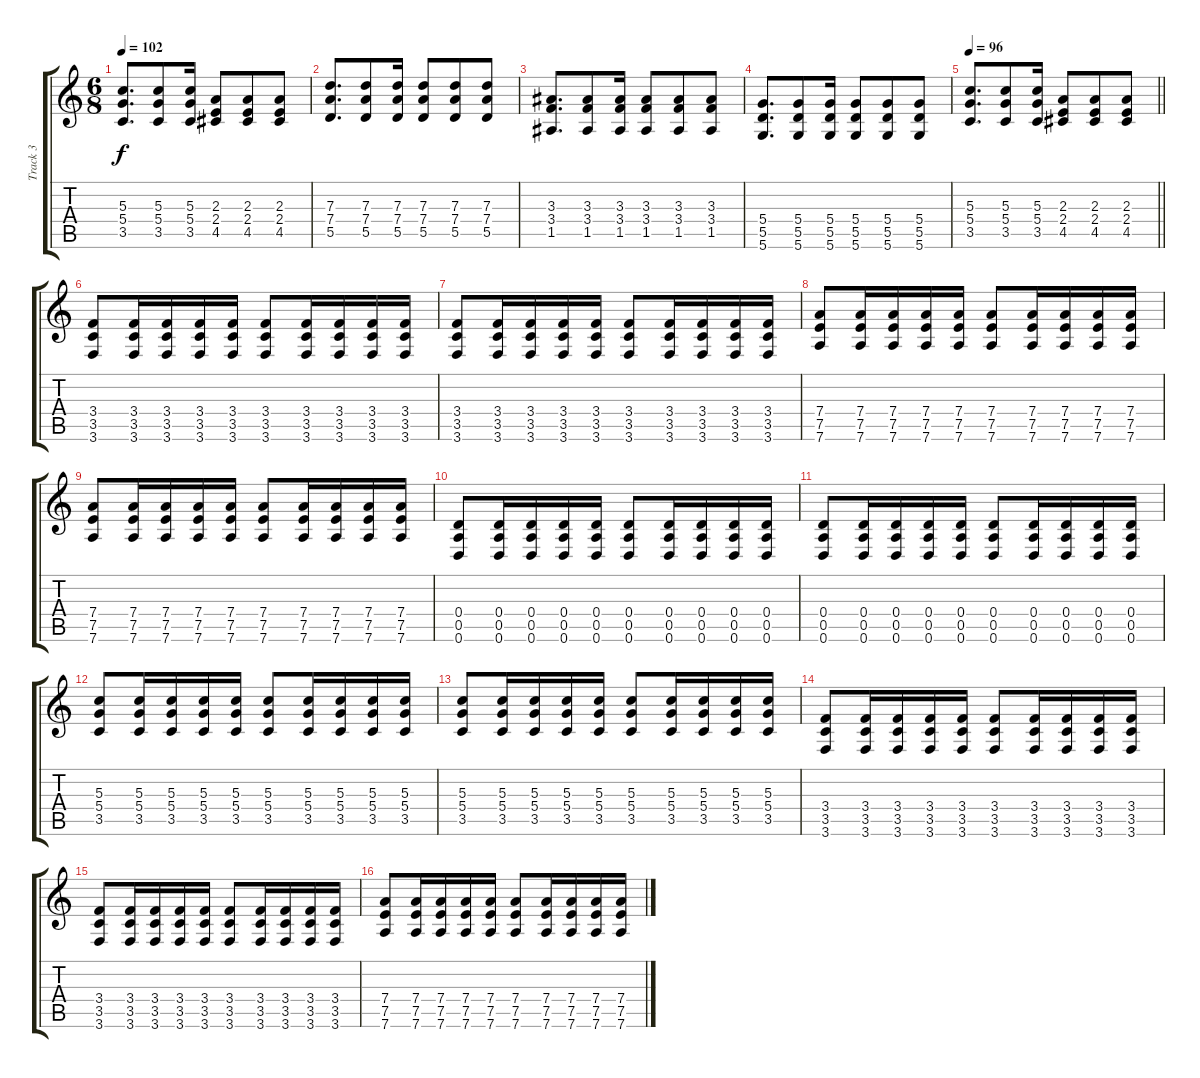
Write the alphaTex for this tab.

\track ("Track 3" "Track 3") {instrument distortionguitar}
\staff {score tabs}
\tuning (E4 B3 G3 D3 A2 D2) {hide}
\ts (6 8)
\tempo 102
\clef g2
\ks c
(5.3 5.4 3.5).8{d dy f} (5.3 5.4 3.5).8 (5.3 5.4 3.5).16 (2.3 2.4 4.5).8 (2.3 2.4 4.5).8 (2.3 2.4 4.5).8 |
(7.3 7.4 5.5).8{d} (7.3 7.4 5.5).8 (7.3 7.4 5.5).16 (7.3 7.4 5.5).8 (7.3 7.4 5.5).8 (7.3 7.4 5.5).8 |
(3.3 3.4 1.5).8{d} (3.3 3.4 1.5).8 (3.3 3.4 1.5).16 (3.3 3.4 1.5).8 (3.3 3.4 1.5).8 (3.3 3.4 1.5).8 |
(5.4 5.5 5.6).8{d} (5.4 5.5 5.6).8 (5.4 5.5 5.6).16 (5.4 5.5 5.6).8 (5.4 5.5 5.6).8 (5.4 5.5 5.6).8 |
\tempo 96
\barLineRight lightlight
(5.3 5.4 3.5).8{d} (5.3 5.4 3.5).8 (5.3 5.4 3.5).16 (2.3 2.4 4.5).8 (2.3 2.4 4.5).8 (2.3 2.4 4.5).8 |
(3.4 3.5 3.6).8{volume 13} (3.4 3.5 3.6).16 (3.4 3.5 3.6).16 (3.4 3.5 3.6).16 (3.4 3.5 3.6).16 (3.4 3.5 3.6).8 (3.4 3.5 3.6).16 (3.4 3.5 3.6).16 (3.4 3.5 3.6).16 (3.4 3.5 3.6).16 |
(3.4 3.5 3.6).8 (3.4 3.5 3.6).16 (3.4 3.5 3.6).16 (3.4 3.5 3.6).16 (3.4 3.5 3.6).16 (3.4 3.5 3.6).8 (3.4 3.5 3.6).16 (3.4 3.5 3.6).16 (3.4 3.5 3.6).16 (3.4 3.5 3.6).16 |
(7.4 7.5 7.6).8 (7.4 7.5 7.6).16 (7.4 7.5 7.6).16 (7.4 7.5 7.6).16 (7.4 7.5 7.6).16 (7.4 7.5 7.6).8 (7.4 7.5 7.6).16 (7.4 7.5 7.6).16 (7.4 7.5 7.6).16 (7.4 7.5 7.6).16 |
(7.4 7.5 7.6).8 (7.4 7.5 7.6).16 (7.4 7.5 7.6).16 (7.4 7.5 7.6).16 (7.4 7.5 7.6).16 (7.4 7.5 7.6).8 (7.4 7.5 7.6).16 (7.4 7.5 7.6).16 (7.4 7.5 7.6).16 (7.4 7.5 7.6).16 |
(0.4 0.5 0.6).8 (0.4 0.5 0.6).16 (0.4 0.5 0.6).16 (0.4 0.5 0.6).16 (0.4 0.5 0.6).16 (0.4 0.5 0.6).8 (0.4 0.5 0.6).16 (0.4 0.5 0.6).16 (0.4 0.5 0.6).16 (0.4 0.5 0.6).16 |
(0.4 0.5 0.6).8 (0.4 0.5 0.6).16 (0.4 0.5 0.6).16 (0.4 0.5 0.6).16 (0.4 0.5 0.6).16 (0.4 0.5 0.6).8 (0.4 0.5 0.6).16 (0.4 0.5 0.6).16 (0.4 0.5 0.6).16 (0.4 0.5 0.6).16 |
(5.3 5.4 3.5).8 (5.3 5.4 3.5).16 (5.3 5.4 3.5).16 (5.3 5.4 3.5).16 (5.3 5.4 3.5).16 (5.3 5.4 3.5).8 (5.3 5.4 3.5).16 (5.3 5.4 3.5).16 (5.3 5.4 3.5).16 (5.3 5.4 3.5).16 |
(5.3 5.4 3.5).8 (5.3 5.4 3.5).16 (5.3 5.4 3.5).16 (5.3 5.4 3.5).16 (5.3 5.4 3.5).16 (5.3 5.4 3.5).8 (5.3 5.4 3.5).16 (5.3 5.4 3.5).16 (5.3 5.4 3.5).16 (5.3 5.4 3.5).16 |
(3.4 3.5 3.6).8 (3.4 3.5 3.6).16 (3.4 3.5 3.6).16 (3.4 3.5 3.6).16 (3.4 3.5 3.6).16 (3.4 3.5 3.6).8 (3.4 3.5 3.6).16 (3.4 3.5 3.6).16 (3.4 3.5 3.6).16 (3.4 3.5 3.6).16 |
(3.4 3.5 3.6).8 (3.4 3.5 3.6).16 (3.4 3.5 3.6).16 (3.4 3.5 3.6).16 (3.4 3.5 3.6).16 (3.4 3.5 3.6).8 (3.4 3.5 3.6).16 (3.4 3.5 3.6).16 (3.4 3.5 3.6).16 (3.4 3.5 3.6).16 |
(7.4 7.5 7.6).8 (7.4 7.5 7.6).16 (7.4 7.5 7.6).16 (7.4 7.5 7.6).16 (7.4 7.5 7.6).16 (7.4 7.5 7.6).8 (7.4 7.5 7.6).16 (7.4 7.5 7.6).16 (7.4 7.5 7.6).16 (7.4 7.5 7.6).16
